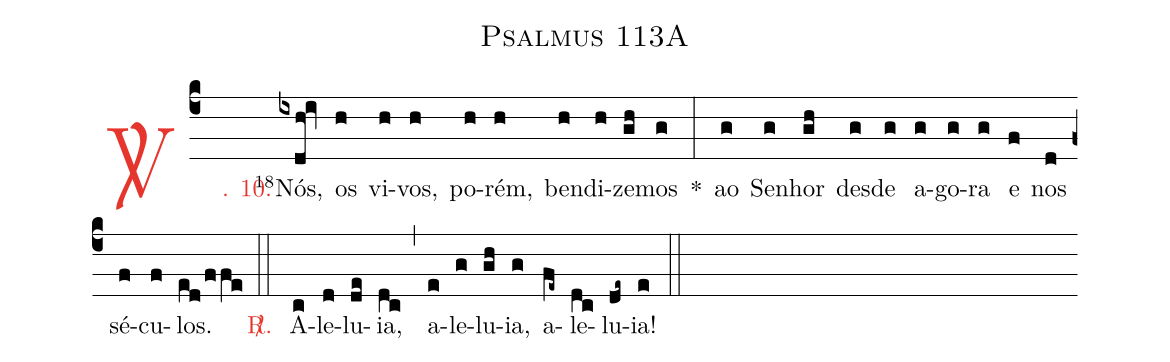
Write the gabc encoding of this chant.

name: Psalmus 113A;
%%
(c4)

<c><sp>V/</sp>. 10.</c>() <v>\VSup{18}</v>Nós,(ixdh!iv) os(h) vi(h)vos,(h) po(h)rém,(h) ben(h)di(h)ze(gh)mos(g) *(:) ao(g) Se(g)nhor(gh) des(g)de(g) a(g)go(g)ra(g) e(f) nos(d) sé(f)cu(f)los.(ed/ffe)

(::)

<nlba><c><sp>R/</sp>.</c>() A</nlba>(c)le(d)lu(de)ia,(dc) (,) a(e)le(g)lu(gh)ia,(g) a(fe~)le(dc)lu(de~)ia!(e)

(::)
